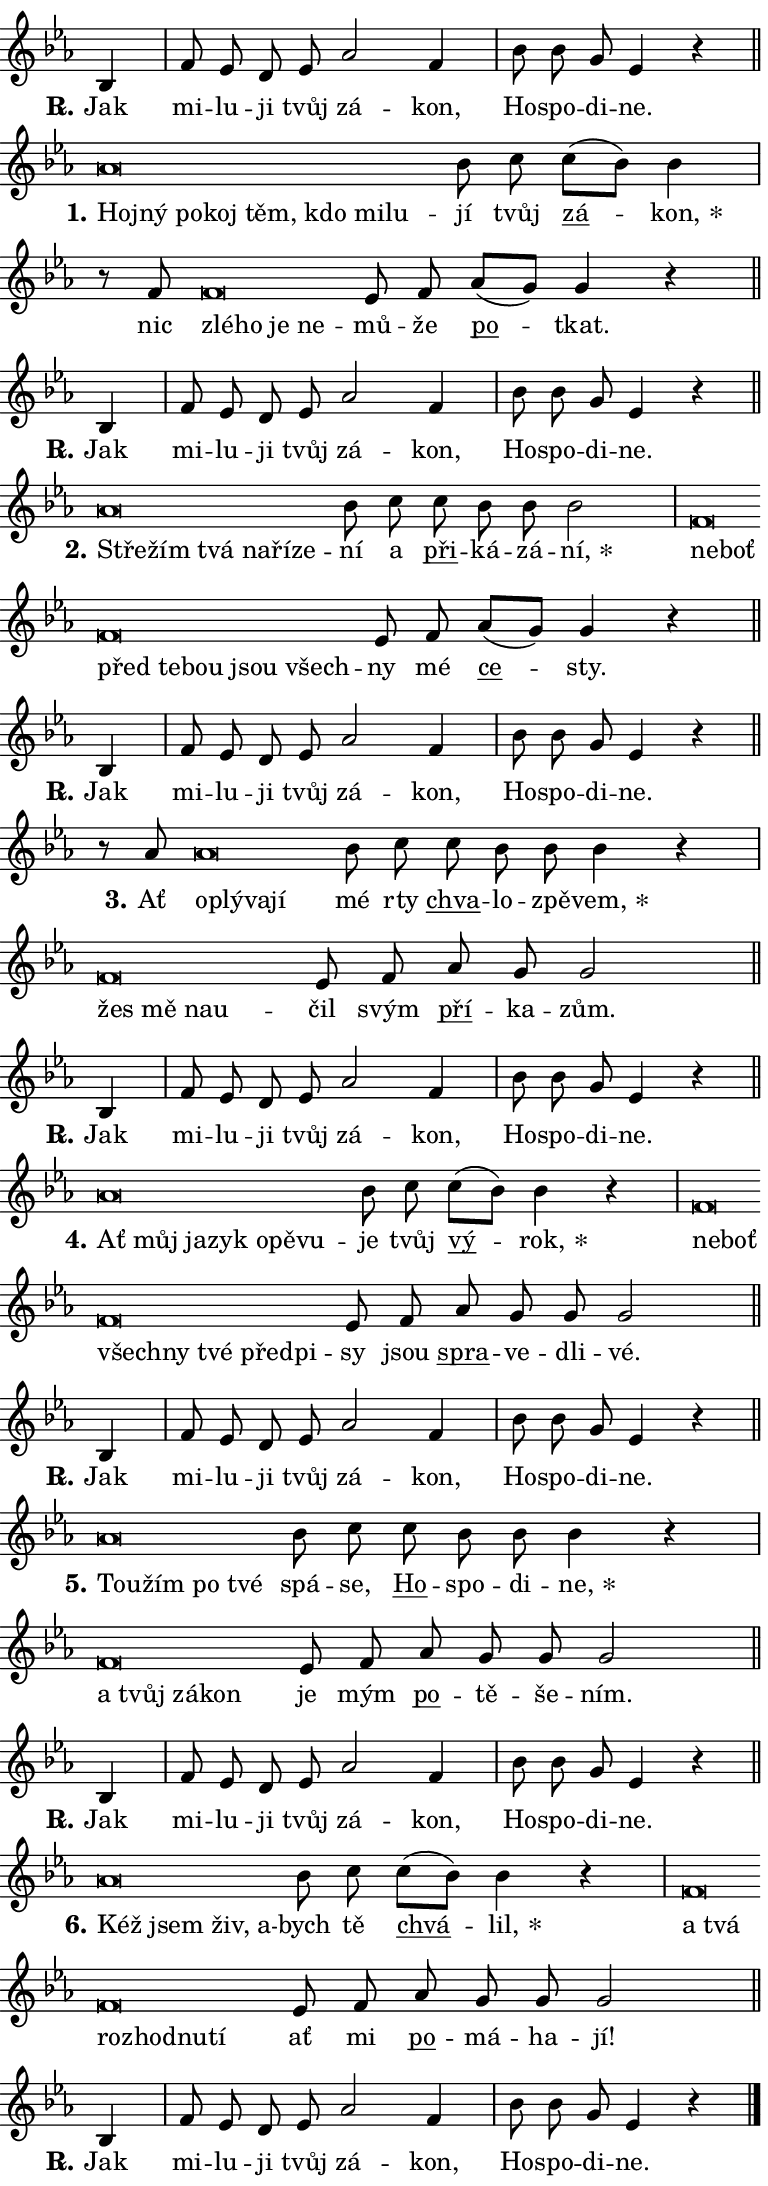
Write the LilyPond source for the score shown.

\version "2.24.0"
\header { tagline = "" }
\paper {
  indent = 0\cm
  top-margin = 0\cm
  right-margin = 0.13\cm % to fit lyric hyphens
  bottom-margin = 0\cm
  left-margin = 0\cm
  paper-width = 13\cm
  page-breaking = #ly:one-page-breaking
  system-system-spacing.basic-distance = #11
  score-system-spacing.basic-distance = #11
  ragged-last = ##f
}


%% Author: Thomas Morley
%% https://lists.gnu.org/archive/html/lilypond-user/2020-05/msg00002.html
#(define (line-position grob)
"Returns position of @var[grob} in current system:
   @code{'start}, if at first time-step
   @code{'end}, if at last time-step
   @code{'middle} otherwise
"
  (let* ((col (ly:item-get-column grob))
         (ln (ly:grob-object col 'left-neighbor))
         (rn (ly:grob-object col 'right-neighbor))
         (col-to-check-left (if (ly:grob? ln) ln col))
         (col-to-check-right (if (ly:grob? rn) rn col))
         (break-dir-left
           (and
             (ly:grob-property col-to-check-left 'non-musical #f)
             (ly:item-break-dir col-to-check-left)))
         (break-dir-right
           (and
             (ly:grob-property col-to-check-right 'non-musical #f)
             (ly:item-break-dir col-to-check-right))))
        (cond ((eqv? 1 break-dir-left) 'start)
              ((eqv? -1 break-dir-right) 'end)
              (else 'middle))))

#(define (tranparent-at-line-position vctor)
  (lambda (grob)
  "Relying on @code{line-position} select the relevant enry from @var{vctor}.
Used to determine transparency,"
    (case (line-position grob)
      ((end) (not (vector-ref vctor 0)))
      ((middle) (not (vector-ref vctor 1)))
      ((start) (not (vector-ref vctor 2))))))

noteHeadBreakVisibility =
#(define-music-function (break-visibility)(vector?)
"Makes @code{NoteHead}s transparent relying on @var{break-visibility}"
#{
  \override NoteHead.transparent =
    #(tranparent-at-line-position break-visibility)
#})

#(define delete-ledgers-for-transparent-note-heads
  (lambda (grob)
    "Reads whether a @code{NoteHead} is transparent.
If so this @code{NoteHead} is removed from @code{'note-heads} from
@var{grob}, which is supposed to be @code{LedgerLineSpanner}.
As a result ledgers are not printed for this @code{NoteHead}"
    (let* ((nhds-array (ly:grob-object grob 'note-heads))
           (nhds-list
             (if (ly:grob-array? nhds-array)
                 (ly:grob-array->list nhds-array)
                 '()))
           ;; Relies on the transparent-property being done before
           ;; Staff.LedgerLineSpanner.after-line-breaking is executed.
           ;; This is fragile ...
           (to-keep
             (remove
               (lambda (nhd)
                 (ly:grob-property nhd 'transparent #f))
               nhds-list)))
      ;; TODO find a better method to iterate over grob-arrays, similiar
      ;; to filter/remove etc for lists
      ;; For now rebuilt from scratch
      (set! (ly:grob-object grob 'note-heads)  '())
      (for-each
        (lambda (nhd)
          (ly:pointer-group-interface::add-grob grob 'note-heads nhd))
        to-keep))))

squashNotes = {
  \override NoteHead.X-extent = #'(-0.2 . 0.2)
  \override NoteHead.Y-extent = #'(-0.75 . 0)
  \override NoteHead.stencil =
    #(lambda (grob)
       (let ((pos (ly:grob-property grob 'staff-position)))
         (begin
           (if (< pos -7) (display "ERROR: Lower brevis then expected\n") (display ""))
           (if (<= pos -6) ly:text-interface::print ly:note-head::print))))
}
unSquashNotes = {
  \revert NoteHead.X-extent
  \revert NoteHead.Y-extent
  \revert NoteHead.stencil
}

hideNotes = \noteHeadBreakVisibility #begin-of-line-visible
unHideNotes = \noteHeadBreakVisibility #all-visible

% work-around for resetting accidentals
% https://lilypond.org/doc/v2.23/Documentation/notation/displaying-rhythms#unmetered-music
cadenzaMeasure = {
  \cadenzaOff
  \partial 1024 s1024
  \cadenzaOn
}

#(define-markup-command (accent layout props text) (markup?)
  "Underline accented syllable"
  (interpret-markup layout props
    #{\markup \override #'(offset . 4.3) \underline { #text }#}))

responsum = \markup \concat {
  "R" \hspace #-1.05 \path #0.1 #'((moveto 0 0.07) (lineto 0.9 0.8)) \hspace #0.05 "."
}

spaceSize = #0.6828661417322834 % exact space size for TeX Gyre Schola

\layout {
  \context {
    \Staff
    \remove "Time_signature_engraver"
    \override LedgerLineSpanner.after-line-breaking = #delete-ledgers-for-transparent-note-heads
  }
  \context {
    \Lyrics {
      \override LyricSpace.minimum-distance = \spaceSize
      \override LyricText.font-name = #"TeX Gyre Schola"
      \override LyricText.font-size = 1
      \override StanzaNumber.font-name = #"TeX Gyre Schola Bold"
      \override StanzaNumber.font-size = 1
    }
  }
  \context {
    \Score 
    \override NoteHead.text =
      #(lambda (grob) 
        (let ((pos (ly:grob-property grob 'staff-position)))
          #{\markup {
            \combine
              \halign #-0.55 \raise #(if (= pos -6) 0 0.5) \override #'(thickness . 2) \draw-line #'(3.2 . 0)
              \musicglyph "noteheads.sM1"
          }#}))
  }
}

% magnetic-lyrics.ily
%
%   written by
%     Jean Abou Samra <jean@abou-samra.fr>
%     Werner Lemberg <wl@gnu.org>
%
%   adapted by
%     Jiri Hon <jiri.hon@gmail.com>
%
% Version 2022-Apr-15

% https://www.mail-archive.com/lilypond-user@gnu.org/msg149350.html

#(define (Left_hyphen_pointer_engraver context)
   "Collect syllable-hyphen-syllable occurrences in lyrics and store
them in properties.  This engraver only looks to the left.  For
example, if the lyrics input is @code{foo -- bar}, it does the
following.

@itemize @bullet
@item
Set the @code{text} property of the @code{LyricHyphen} grob between
@q{foo} and @q{bar} to @code{foo}.

@item
Set the @code{left-hyphen} property of the @code{LyricText} grob with
text @q{foo} to the @code{LyricHyphen} grob between @q{foo} and
@q{bar}.
@end itemize

Use this auxiliary engraver in combination with the
@code{lyric-@/text::@/apply-@/magnetic-@/offset!} hook."
   (let ((hyphen #f)
         (text #f))
     (make-engraver
      (acknowledgers
       ((lyric-syllable-interface engraver grob source-engraver)
        (set! text grob)))
      (end-acknowledgers
       ((lyric-hyphen-interface engraver grob source-engraver)
        ;(when (not (grob::has-interface grob 'lyric-space-interface))
          (set! hyphen grob)));)
      ((stop-translation-timestep engraver)
       (when (and text hyphen)
         (ly:grob-set-object! text 'left-hyphen hyphen))
       (set! text #f)
       (set! hyphen #f)))))

#(define (lyric-text::apply-magnetic-offset! grob)
   "If the space between two syllables is less than the value in
property @code{LyricText@/.details@/.squash-threshold}, move the right
syllable to the left so that it gets concatenated with the left
syllable.

Use this function as a hook for
@code{LyricText@/.after-@/line-@/breaking} if the
@code{Left_@/hyphen_@/pointer_@/engraver} is active."
   (let ((hyphen (ly:grob-object grob 'left-hyphen #f)))
     (when hyphen
       (let ((left-text (ly:spanner-bound hyphen LEFT)))
         (when (grob::has-interface left-text 'lyric-syllable-interface)
           (let* ((common (ly:grob-common-refpoint grob left-text X))
                  (this-x-ext (ly:grob-extent grob common X))
                  (left-x-ext
                   (begin
                     ;; Trigger magnetism for left-text.
                     (ly:grob-property left-text 'after-line-breaking)
                     (ly:grob-extent left-text common X)))
                  ;; `delta` is the gap width between two syllables.
                  (delta (- (interval-start this-x-ext)
                            (interval-end left-x-ext)))
                  (details (ly:grob-property grob 'details))
                  (threshold (assoc-get 'squash-threshold details 0.2)))
             (when (< delta threshold)
               (let* (;; We have to manipulate the input text so that
                      ;; ligatures crossing syllable boundaries are not
                      ;; disabled.  For languages based on the Latin
                      ;; script this is essentially a beautification.
                      ;; However, for non-Western scripts it can be a
                      ;; necessity.
                      (lt (ly:grob-property left-text 'text))
                      (rt (ly:grob-property grob 'text))
                      (is-space (grob::has-interface hyphen 'lyric-space-interface))
                      (space (if is-space " " ""))
                      (extra-delta (if is-space spaceSize 0))
                      ;; Append new syllable.
                      (ltrt-space (if (and (string? lt) (string? rt))
                                (string-append lt space rt)
                                (make-concat-markup (list lt space rt))))
                      ;; Right-align `ltrt` to the right side.
                      (ltrt-space-markup (grob-interpret-markup
                               grob
                               (make-translate-markup
                                (cons (interval-length this-x-ext) 0)
                                (make-right-align-markup ltrt-space)))))
                 (begin
                   ;; Don't print `left-text`.
                   (ly:grob-set-property! left-text 'stencil #f)
                   ;; Set text and stencil (which holds all collected
                   ;; syllables so far) and shift it to the left.
                   (ly:grob-set-property! grob 'text ltrt-space)
                   (ly:grob-set-property! grob 'stencil ltrt-space-markup)
                   (ly:grob-translate-axis! grob (- (- delta extra-delta)) X))))))))))


#(define (lyric-hyphen::displace-bounds-first grob)
   ;; Make very sure this callback isn't triggered too early.
   (let ((left (ly:spanner-bound grob LEFT))
         (right (ly:spanner-bound grob RIGHT)))
     (ly:grob-property left 'after-line-breaking)
     (ly:grob-property right 'after-line-breaking)
     (ly:lyric-hyphen::print grob)))

squashThreshold = #0.4

\layout {
  \context {
    \Lyrics
    \consists #Left_hyphen_pointer_engraver
    \override LyricText.after-line-breaking =
      #lyric-text::apply-magnetic-offset!
    \override LyricHyphen.stencil = #lyric-hyphen::displace-bounds-first
    \override LyricText.details.squash-threshold = \squashThreshold
    \override LyricHyphen.minimum-distance = 0
    \override LyricHyphen.minimum-length = \squashThreshold
  }
}

squashText = \override LyricText.details.squash-threshold = 9999
unSquashText = \override LyricText.details.squash-threshold = \squashThreshold

leftText = \override LyricText.self-alignment-X = #LEFT
unLeftText = \revert LyricText.self-alignment-X

starOffset = #(lambda (grob) 
                (let ((x_offset (ly:self-alignment-interface::aligned-on-x-parent grob)))
                  (if (= x_offset 0) 0 (+ x_offset 1.2))))

star = #(define-music-function (syllable)(string?)
"Append star separator at the end of a syllable"
#{
  \once \override LyricText.X-offset = #starOffset
  \lyricmode { \markup {
    #syllable
    \override #'((font-name . "TeX Gyre Schola Bold")) \hspace #0.2 \lower #0.65 \larger "*"
  } }
#})

starAccent = #(define-music-function (syllable)(string?)
"Append star separator at the end of a syllable and make accent"
#{
  \once \override LyricText.X-offset = #starOffset
  \lyricmode { \markup {
    \accent #syllable
    \override #'((font-name . "TeX Gyre Schola Bold")) \hspace #0.2 \lower #0.65 \larger "*"
  } }
#})

breath = #(define-music-function (syllable)(string?)
"Append breathing indicator at the end of a syllable"
#{
  \lyricmode { \markup { #syllable "+" } }
#})

optionalBreath = #(define-music-function (syllable)(string?)
"Append optional breathing indicator at the end of a syllable"
#{
  \lyricmode { \markup { #syllable "(+)" } }
#})


\score {
    <<
        \new Voice = "melody" { \cadenzaOn \key es \major \relative { bes4 \cadenzaMeasure \bar "|" f'8 es d es as2 f4 \cadenzaMeasure \bar "|" bes8 bes g es4 r \cadenzaMeasure \bar "||" \break } }
        \new Lyrics \lyricsto "melody" { \lyricmode { \set stanza = \responsum
Jak mi -- lu -- ji tvůj zá -- kon, Ho -- spo -- di -- ne. } }
    >>
    \layout {}
}

\score {
    <<
        \new Voice = "melody" { \cadenzaOn \key es \major \relative { \squashNotes as'\breve*1/16 \hideNotes \breve*1/16 \bar "" \breve*1/16 \bar "" \breve*1/16 \bar "" \breve*1/16 \bar "" \breve*1/16 \bar "" \breve*1/16 \breve*1/16 \bar "" \unHideNotes \unSquashNotes bes8 c \bar "" c[( bes)] bes4 \cadenzaMeasure \bar "|" r8 f8 \squashNotes f\breve*1/16 \hideNotes \breve*1/16 \bar "" \breve*1/16 \breve*1/16 \bar "" \unHideNotes \unSquashNotes es8 f \bar "" as[( g)] g4 r \cadenzaMeasure \bar "||" \break } }
        \new Lyrics \lyricsto "melody" { \lyricmode { \set stanza = "1."
\leftText Hoj -- \squashText ný po -- koj těm, kdo mi -- lu -- \unLeftText \unSquashText jí tvůj \markup \accent zá -- \star kon, nic \leftText zlé -- \squashText ho je ne -- \unLeftText \unSquashText mů -- že \markup \accent po -- tkat. } }
    >>
    \layout {}
}

\score {
    <<
        \new Voice = "melody" { \cadenzaOn \key es \major \relative { bes4 \cadenzaMeasure \bar "|" f'8 es d es as2 f4 \cadenzaMeasure \bar "|" bes8 bes g es4 r \cadenzaMeasure \bar "||" \break } }
        \new Lyrics \lyricsto "melody" { \lyricmode { \set stanza = \responsum
Jak mi -- lu -- ji tvůj zá -- kon, Ho -- spo -- di -- ne. } }
    >>
    \layout {}
}

\score {
    <<
        \new Voice = "melody" { \cadenzaOn \key es \major \relative { \squashNotes as'\breve*1/16 \hideNotes \breve*1/16 \bar "" \breve*1/16 \bar "" \breve*1/16 \bar "" \breve*1/16 \breve*1/16 \bar "" \unHideNotes \unSquashNotes bes8 c \bar "" c bes bes bes2 \cadenzaMeasure \bar "|" \squashNotes f\breve*1/16 \hideNotes \breve*1/16 \bar "" \breve*1/16 \bar "" \breve*1/16 \bar "" \breve*1/16 \bar "" \breve*1/16 \breve*1/16 \bar "" \unHideNotes \unSquashNotes es8 f \bar "" as[( g)] g4 r \cadenzaMeasure \bar "||" \break } }
        \new Lyrics \lyricsto "melody" { \lyricmode { \set stanza = "2."
\leftText Stře -- \squashText žím tvá na -- ří -- ze -- \unLeftText \unSquashText ní a \markup \accent při -- ká -- zá -- \star ní, \leftText ne -- \squashText boť před te -- bou jsou všech -- \unLeftText \unSquashText ny mé \markup \accent ce -- sty. } }
    >>
    \layout {}
}

\score {
    <<
        \new Voice = "melody" { \cadenzaOn \key es \major \relative { bes4 \cadenzaMeasure \bar "|" f'8 es d es as2 f4 \cadenzaMeasure \bar "|" bes8 bes g es4 r \cadenzaMeasure \bar "||" \break } }
        \new Lyrics \lyricsto "melody" { \lyricmode { \set stanza = \responsum
Jak mi -- lu -- ji tvůj zá -- kon, Ho -- spo -- di -- ne. } }
    >>
    \layout {}
}

\score {
    <<
        \new Voice = "melody" { \cadenzaOn \key es \major \relative { r8 as'8 \squashNotes as\breve*1/16 \hideNotes \breve*1/16 \bar "" \breve*1/16 \breve*1/16 \bar "" \unHideNotes \unSquashNotes bes8 c \bar "" c bes bes bes4 r \cadenzaMeasure \bar "|" \squashNotes f\breve*1/16 \hideNotes \breve*1/16 \bar "" \breve*1/16 \breve*1/16 \bar "" \unHideNotes \unSquashNotes es8 f \bar "" as g g2 \cadenzaMeasure \bar "||" \break } }
        \new Lyrics \lyricsto "melody" { \lyricmode { \set stanza = "3."
Ať \leftText o -- \squashText plý -- va -- jí \unLeftText \unSquashText mé rty \markup \accent chva -- lo -- zpě -- \star vem, \leftText žes \squashText mě na -- u -- \unLeftText \unSquashText čil svým \markup \accent pří -- ka -- zům. } }
    >>
    \layout {}
}

\score {
    <<
        \new Voice = "melody" { \cadenzaOn \key es \major \relative { bes4 \cadenzaMeasure \bar "|" f'8 es d es as2 f4 \cadenzaMeasure \bar "|" bes8 bes g es4 r \cadenzaMeasure \bar "||" \break } }
        \new Lyrics \lyricsto "melody" { \lyricmode { \set stanza = \responsum
Jak mi -- lu -- ji tvůj zá -- kon, Ho -- spo -- di -- ne. } }
    >>
    \layout {}
}

\score {
    <<
        \new Voice = "melody" { \cadenzaOn \key es \major \relative { \squashNotes as'\breve*1/16 \hideNotes \breve*1/16 \bar "" \breve*1/16 \bar "" \breve*1/16 \bar "" \breve*1/16 \bar "" \breve*1/16 \breve*1/16 \bar "" \unHideNotes \unSquashNotes bes8 c \bar "" c[( bes)] bes4 r \cadenzaMeasure \bar "|" \squashNotes f\breve*1/16 \hideNotes \breve*1/16 \bar "" \breve*1/16 \bar "" \breve*1/16 \bar "" \breve*1/16 \bar "" \breve*1/16 \breve*1/16 \bar "" \unHideNotes \unSquashNotes es8 f \bar "" as g g g2 \cadenzaMeasure \bar "||" \break } }
        \new Lyrics \lyricsto "melody" { \lyricmode { \set stanza = "4."
\leftText Ať \squashText můj ja -- zyk o -- pě -- vu -- \unLeftText \unSquashText je tvůj \markup \accent vý -- \star rok, \leftText ne -- \squashText boť všech -- ny tvé před -- pi -- \unLeftText \unSquashText sy jsou \markup \accent spra -- ve -- dli -- vé. } }
    >>
    \layout {}
}

\score {
    <<
        \new Voice = "melody" { \cadenzaOn \key es \major \relative { bes4 \cadenzaMeasure \bar "|" f'8 es d es as2 f4 \cadenzaMeasure \bar "|" bes8 bes g es4 r \cadenzaMeasure \bar "||" \break } }
        \new Lyrics \lyricsto "melody" { \lyricmode { \set stanza = \responsum
Jak mi -- lu -- ji tvůj zá -- kon, Ho -- spo -- di -- ne. } }
    >>
    \layout {}
}

\score {
    <<
        \new Voice = "melody" { \cadenzaOn \key es \major \relative { \squashNotes as'\breve*1/16 \hideNotes \breve*1/16 \bar "" \breve*1/16 \breve*1/16 \bar "" \unHideNotes \unSquashNotes bes8 c \bar "" c bes bes bes4 r \cadenzaMeasure \bar "|" \squashNotes f\breve*1/16 \hideNotes \breve*1/16 \bar "" \breve*1/16 \breve*1/16 \bar "" \unHideNotes \unSquashNotes es8 f \bar "" as g g g2 \cadenzaMeasure \bar "||" \break } }
        \new Lyrics \lyricsto "melody" { \lyricmode { \set stanza = "5."
\leftText Tou -- \squashText žím po tvé \unLeftText \unSquashText spá -- se, \markup \accent Ho -- spo -- di -- \star ne, \leftText a \squashText tvůj zá -- kon \unLeftText \unSquashText je mým \markup \accent po -- tě -- še -- ním. } }
    >>
    \layout {}
}

\score {
    <<
        \new Voice = "melody" { \cadenzaOn \key es \major \relative { bes4 \cadenzaMeasure \bar "|" f'8 es d es as2 f4 \cadenzaMeasure \bar "|" bes8 bes g es4 r \cadenzaMeasure \bar "||" \break } }
        \new Lyrics \lyricsto "melody" { \lyricmode { \set stanza = \responsum
Jak mi -- lu -- ji tvůj zá -- kon, Ho -- spo -- di -- ne. } }
    >>
    \layout {}
}

\score {
    <<
        \new Voice = "melody" { \cadenzaOn \key es \major \relative { \squashNotes as'\breve*1/16 \hideNotes \breve*1/16 \bar "" \breve*1/16 \breve*1/16 \bar "" \unHideNotes \unSquashNotes bes8 c \bar "" c[( bes)] bes4 r \cadenzaMeasure \bar "|" \squashNotes f\breve*1/16 \hideNotes \breve*1/16 \bar "" \breve*1/16 \bar "" \breve*1/16 \bar "" \breve*1/16 \breve*1/16 \bar "" \unHideNotes \unSquashNotes es8 f \bar "" as g g g2 \cadenzaMeasure \bar "||" \break } }
        \new Lyrics \lyricsto "melody" { \lyricmode { \set stanza = "6."
\leftText Kéž \squashText jsem živ, a -- \unLeftText \unSquashText bych tě \markup \accent chvá -- \star lil, \leftText a \squashText tvá roz -- hod -- nu -- tí \unLeftText \unSquashText ať mi \markup \accent po -- má -- ha -- jí! } }
    >>
    \layout {}
}

\score {
    <<
        \new Voice = "melody" { \cadenzaOn \key es \major \relative { bes4 \cadenzaMeasure \bar "|" f'8 es d es as2 f4 \cadenzaMeasure \bar "|" bes8 bes g es4 r \cadenzaMeasure \bar "||" \break } \bar "|." }
        \new Lyrics \lyricsto "melody" { \lyricmode { \set stanza = \responsum
Jak mi -- lu -- ji tvůj zá -- kon, Ho -- spo -- di -- ne. } }
    >>
    \layout {}
}
